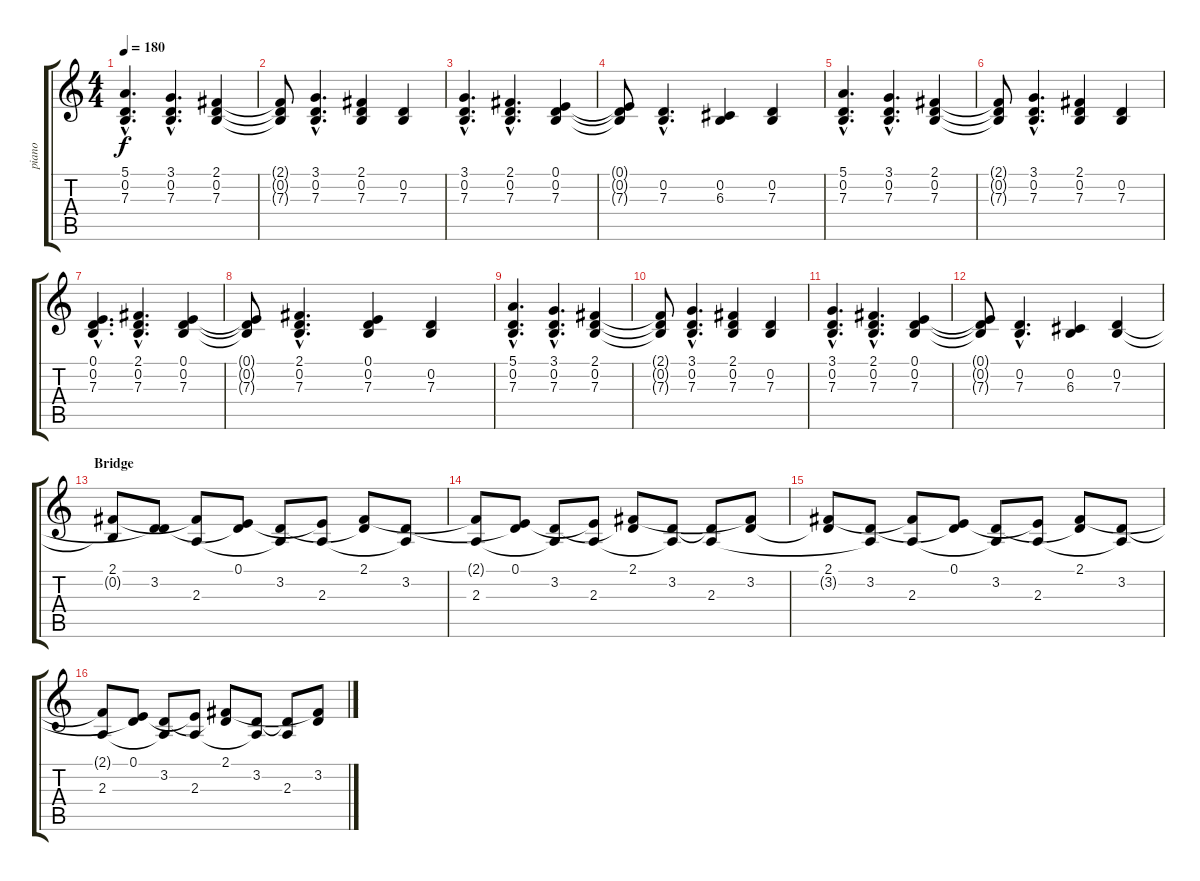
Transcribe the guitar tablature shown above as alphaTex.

\track ("piano" "piano") {instrument acousticgrandpiano}
\staff {score tabs}
\tuning (E4 B3 G3 D3 A2 E2) {hide}
\ts (4 4)
\tempo 180
\clef g2
\ks c
(5.1{hac} 0.2{hac} 7.3{hac}).4{d dy f} (3.1{hac} 0.2{hac} 7.3{hac}).4{d} (2.1 0.2 7.3).4 |
(2.1{t} 0.2{t} 7.3{t}).8 (3.1{hac} 0.2{hac} 7.3{hac}).4{d} (2.1 0.2 7.3).4 (0.2 7.3).4 |
(3.1{hac} 0.2{hac} 7.3{hac}).4{d} (2.1{hac} 0.2{hac} 7.3{hac}).4{d} (0.1 0.2 7.3).4 |
(0.1{t} 0.2{t} 7.3{t}).8 (0.2{hac} 7.3{hac}).4{d} (0.2 6.3).4 (0.2 7.3).4 |
(5.1{hac} 0.2{hac} 7.3{hac}).4{d} (3.1{hac} 0.2{hac} 7.3{hac}).4{d} (2.1 0.2 7.3).4 |
(2.1{t} 0.2{t} 7.3{t}).8 (3.1{hac} 0.2{hac} 7.3{hac}).4{d} (2.1 0.2 7.3).4 (0.2 7.3).4 |
(0.1{hac} 0.2{hac} 7.3{hac}).4{d} (2.1{hac} 0.2{hac} 7.3{hac}).4{d} (0.1 0.2 7.3).4 |
(0.1{t} 0.2{t} 7.3{t}).8 (2.1{hac} 0.2{hac} 7.3{hac}).4{d} (0.1 0.2 7.3).4 (0.2 7.3).4 |
(5.1{hac} 0.2{hac} 7.3{hac}).4{d} (3.1{hac} 0.2{hac} 7.3{hac}).4{d} (2.1 0.2 7.3).4 |
(2.1{t} 0.2{t} 7.3{t}).8 (3.1{hac} 0.2{hac} 7.3{hac}).4{d} (2.1 0.2 7.3).4 (0.2 7.3).4 |
(3.1{hac} 0.2{hac} 7.3{hac}).4{d} (2.1{hac} 0.2{hac} 7.3{hac}).4{d} (0.1 0.2 7.3).4 |
(0.1{t} 0.2{t} 7.3{t}).8 (0.2{hac} 7.3{hac}).4{d} (0.2 6.3).4 (0.2 7.3).4 |
\section ("" "Bridge")
(2.1 0.2{t}).8 (3.2 7.3{t}).8 (2.1{t} 2.3).8 (0.1 3.2{t}).8 (3.2 2.3{t}).8 (0.1{t} 2.3).8 (2.1 3.2{t}).8 (3.2 2.3{t}).8 |
(2.1{t} 2.3).8 (0.1 3.2{t}).8 (3.2 2.3{t}).8 (0.1{t} 2.3).8 (2.1 3.2{t}).8 (3.2 2.3{t}).8 (3.2{t} 2.3).8 (2.1{t} 3.2).8 |
(2.1 3.2{t}).8 (3.2 2.3{t}).8 (2.1{t} 2.3).8 (0.1 3.2{t}).8 (3.2 2.3{t}).8 (0.1{t} 2.3).8 (2.1 3.2{t}).8 (3.2 2.3{t}).8 |
(2.1{t} 2.3).8 (0.1 3.2{t}).8 (3.2 2.3{t}).8 (0.1{t} 2.3).8 (2.1 3.2{t}).8 (3.2 2.3{t}).8 (3.2{t} 2.3).8 (2.1{t} 3.2).8
